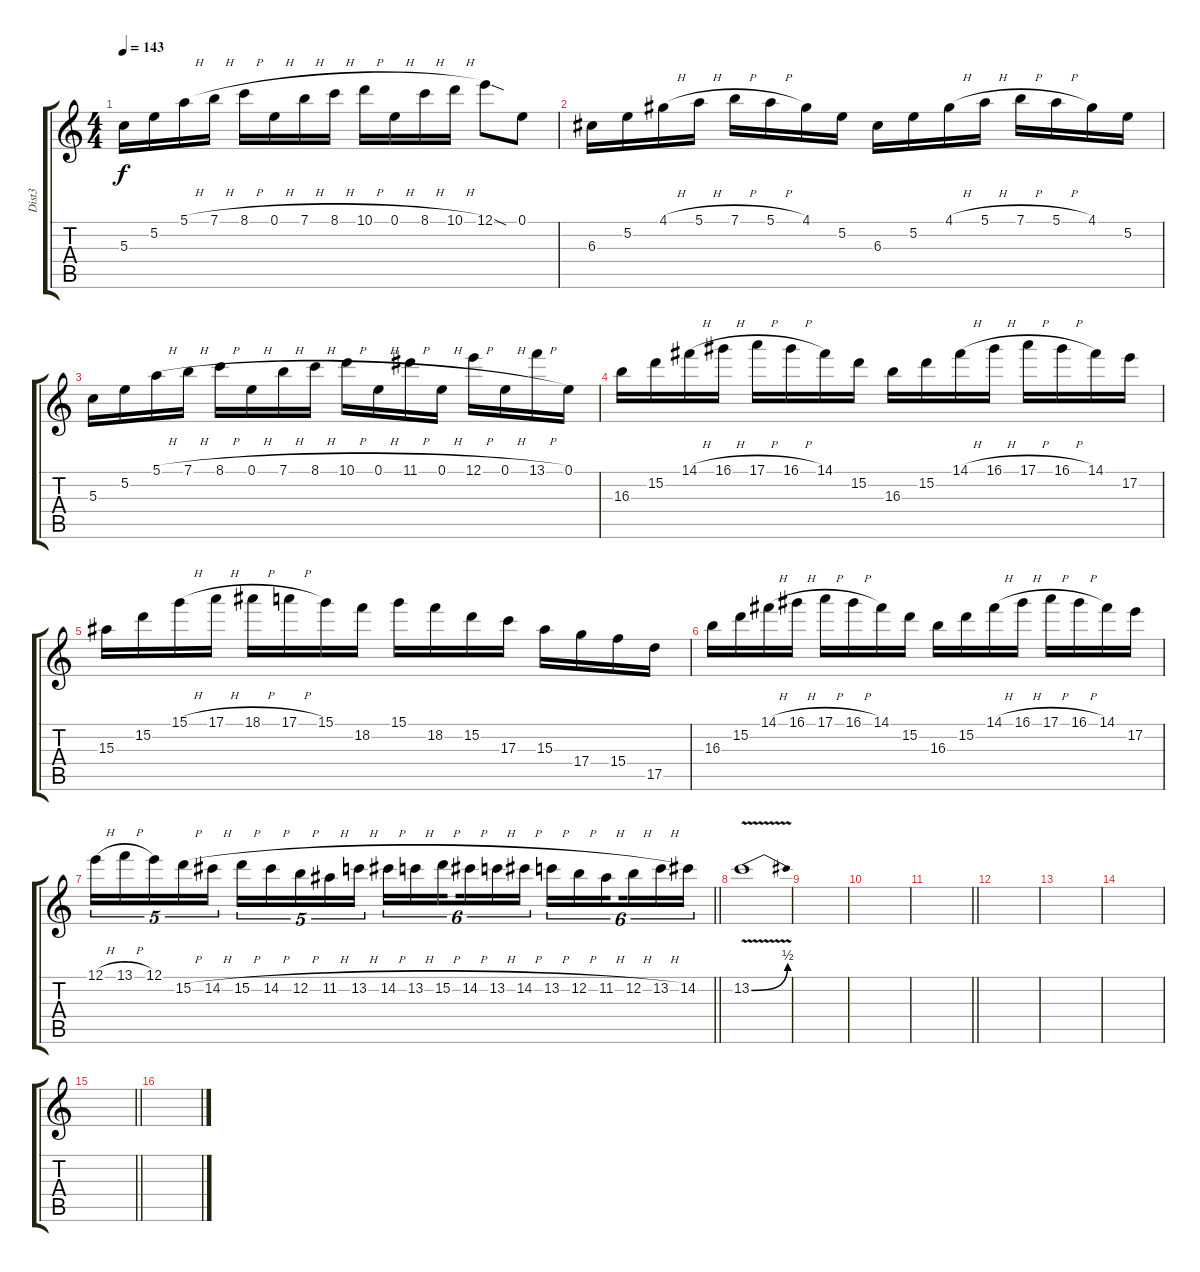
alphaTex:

\track ("Dist3" "Dist3") {instrument distortionguitar}
\staff {score tabs}
\tuning (E4 B3 G3 D3 A2 E2) {hide}
\ts (4 4)
\tempo 143
\clef g2
\ks c
5.3.16{dy f} 5.2.16 5.1{h}.16 7.1{h}.16 8.1{h}.16 0.1{h}.16 7.1{h}.16 8.1{h}.16 10.1{h}.16 0.1{h}.16 8.1{h}.16 10.1{h}.16 12.1{sod}.8 0.1.8 |
6.3.16 5.2.16 4.1{h}.16 5.1{h}.16 7.1{h}.16 5.1{h}.16 4.1.16 5.2.16 6.3.16 5.2.16 4.1{h}.16 5.1{h}.16 7.1{h}.16 5.1{h}.16 4.1.16 5.2.16 |
5.3.16 5.2.16 5.1{h}.16 7.1{h}.16 8.1{h}.16 0.1{h}.16 7.1{h}.16 8.1{h}.16 10.1{h}.16 0.1{h}.16 11.1{h}.16 0.1{h}.16 12.1{h}.16 0.1{h}.16 13.1{h}.16 0.1.16 |
16.3.16 15.2.16 14.1{h}.16 16.1{h}.16 17.1{h}.16 16.1{h}.16 14.1.16 15.2.16 16.3.16 15.2.16 14.1{h}.16 16.1{h}.16 17.1{h}.16 16.1{h}.16 14.1.16 17.2.16 |
15.3.16 15.2.16 15.1{h}.16 17.1{h}.16 18.1{h}.16 17.1{h}.16 15.1.16 18.2.16 15.1.16 18.2.16 15.2.16 17.3.16 15.3.16 17.4.16 15.4.16 17.5.16 |
16.3.16 15.2.16 14.1{h}.16 16.1{h}.16 17.1{h}.16 16.1{h}.16 14.1.16 15.2.16 16.3.16 15.2.16 14.1{h}.16 16.1{h}.16 17.1{h}.16 16.1{h}.16 14.1.16 17.2.16 |
\barLineRight lightlight
12.1{h}.16{tu (5 4)} 13.1{h}.16{tu (5 4)} 12.1.16{tu (5 4)} 15.2{h}.16{tu (5 4)} 14.2{h}.16{tu (5 4)} 15.2{h}.16{tu (5 4)} 14.2{h}.16{tu (5 4)} 12.2{h}.16{tu (5 4)} 11.2{h}.16{tu (5 4)} 13.2{h}.16{tu (5 4)} 14.2{h}.16{tu (6 4)} 13.2{h}.16{tu (6 4)} 15.2{h}.16{tu (6 4) beam splitsecondary} 14.2{h}.16{tu (6 4)} 13.2{h}.16{tu (6 4)} 14.2{h}.16{tu (6 4)} 13.2{h}.16{tu (6 4)} 12.2{h}.16{tu (6 4)} 11.2{h}.16{tu (6 4) beam splitsecondary} 12.2{h}.16{tu (6 4)} 13.2{h}.16{tu (6 4)} 14.2.16{tu (6 4)} |
\section ("" "")
13.2{be (bend 0 0 60 2) v}.1 |
|
|
\barLineRight lightlight
|
|
|
|
\barLineRight lightlight
|
\section ("" "")
